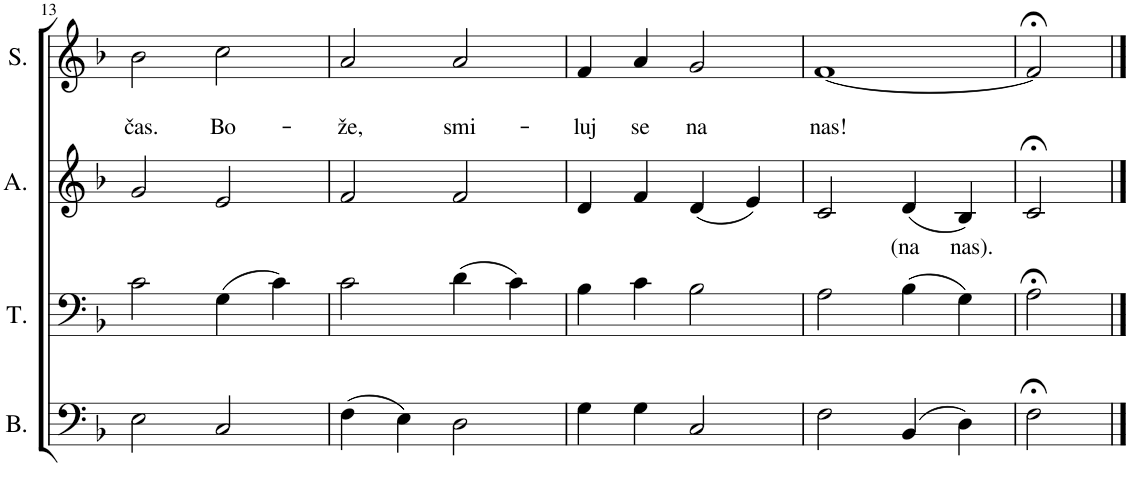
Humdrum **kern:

**kern	**kern	**kern	**text	**kern	**text	**text
*part4	*part3	*part2	*part2	*part1	*part1	*part1
*staff4	*staff3	*staff2	*staff2	*staff1	*staff1	*staff1
*I"Bass	*I"Tenor	*I"Alto	*	*I"Soprano	*	*
*I'B.	*I'T.	*I'A.	*	*I'S.	*	*
!!LO:PB:g=z
*clefF4	*clefF4	*clefG2	*	*clefG2	*	*
*k[b-]	*k[b-]	*k[b-]	*	*k[b-]	*	*
*M2/2	*M2/2	*M2/2	*	*M2/2	*	*
=13	=13	=13	=13	=13	=13	=13
!	!	!	!	!	!	!LO:LY:b
2E\	2c\	2g/	.	2b-\	.	čas.
!	!	!	!	!	!	!LO:LY:b
2C/	(4G\	2e/	.	2cc\	.	Bo-
.	4c\)	.	.	.	.	.
=14	=14	=14	=14	=14	=14	=14
!	!	!	!	!	!	!LO:LY:b
(4F\	2c\	2f/	.	2a/	.	-že,
4E\)	.	.	.	.	.	.
!	!	!	!	!	!	!LO:LY:b
2D\	(4d\	2f/	.	2a/	.	smi-
.	4c\)	.	.	.	.	.
=15	=15	=15	=15	=15	=15	=15
!	!	!	!	!	!	!LO:LY:b
4G\	4B-\	4d/	.	4f/	.	-luj
!	!	!	!	!	!	!LO:LY:b
4G\	4c\	4f/	.	4a/	.	se
!	!	!	!	!	!	!LO:LY:b
2C/	2B-\	(4d/	.	2g/	.	na
.	.	4e/)	.	.	.	.
=16	=16	=16	=16	=16	=16	=16
!	!	!	!	!	!	!LO:LY:b
2F\	2A\	2c/	.	[1f	.	nas!
!	!	!	!LO:LY:b	!	!	!
(4BB-/	(4B-\	(4d/	(na	.	.	.
!	!	!	!LO:LY:b	!	!	!
4D\)	4G\)	4B-/)	nas).	.	.	.
=17	=17	=17	=17	=17	=17	=17
2F;<\	2A;<\	2c;</	.	2f;</]	.	.
==	==	==	==	==	==	==
*-	*-	*-	*-	*-	*-	*-
